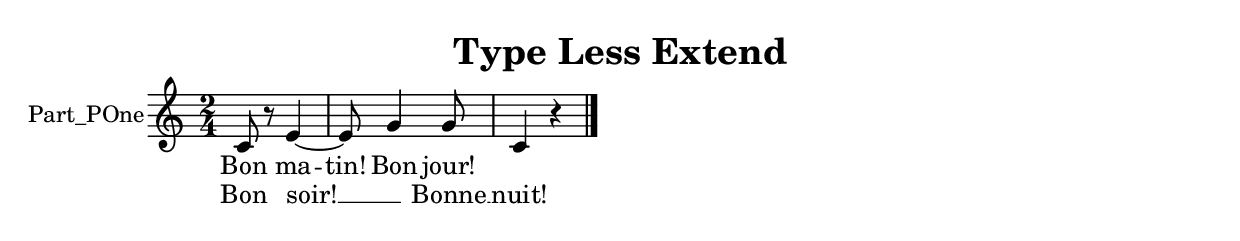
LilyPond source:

\version "2.24.0"

% Generated by xml2ly v0.9.70 (July 24, 2023)
% on Saturday 2023-07-29 @ 10:40:31 CEST
% from "TypeLessExtend.xml"

% The conversion date was: Saturday 2023-07-29 @ 10:40:31 CEST

% The conversion command as supplied was: 
%  xml2ly TypeLessExtend.xml -lilypond-lyrics-durations-style implicit -lilypond-comments -o TypeLessExtend_implicit.ly -lilypond-comments -lilypond-generation-infos -trace-lyrics -dlpsr -input-line-numbers -trace-whole-notes-durations
% or, with long option names:
%  xml2ly TypeLessExtend.xml -lilypond-lyrics-durations-style implicit -lilypond-comments -output-file-name TypeLessExtend_implicit.ly -lilypond-comments -lilypond-generation-infos -trace-lyrics -display-lpsr -input-line-numbers -trace-whole-notes-durations
% or, with short option names:
%   TypeLessExtend.xml implicit  TypeLessExtend_implicit.ly      

\header {
  movementTitle       = "Type Less Extend"
  encodingDate        = "2023-06-01"
  software            = "MuseScore 4.0.2"
  title               = "Type Less Extend"
} % header

\paper {
  % horizontal-shift = 0.0\mm
  % indent = 0.0\mm
  % short-indent = 0.0\mm
  
  % markup-system-spacing-padding = 0.0\mm
  % between-system-space = 0.0\mm
  % page-top-space = 0.0\mm
  
  % page-count = -1
  % system-count = -1
  
  oddHeaderMarkup = ""
  evenHeaderMarkup = ""
  oddFooterMarkup = ""
  evenFooterMarkup = ""
} % paper

\layout {
  \context {
    \Score
    autoBeaming = ##f % to display tuplets brackets
  } % end of score context
  \context {
    \Voice
  } % end of voice context
} % layout

Part_POne_Staff_One_Voice_One = \absolute {
  \language "nederlands"
  % start of segment 1, line 59
  % start of measure 1 (kMeasureKindRegular), line 32
  
  \clef "treble" %{ 45 %}
  \key c \major %{ 37 %}
  \numericTimeSignature \time 2/4 %{ 41 %}
  c'8  %{ line 64 %} r8 %{ line 70 %}  %{ line 70 %} e'4  %{ line 93 %}  ~ | % 2 %{ line 0 %}
  \barNumberCheck #2 %{ line 0 %}
  % end of measure 1 (kMeasureKindRegular), line 0
  
  % start of measure 2 (kMeasureKindRegular), line 95
  e'8  %{ line 109 %} g'4  %{ line 123 %} g'8  %{ line 141 %} | % 3 %{ line 0 %}
  \barNumberCheck #3 %{ line 0 %}
  % end of measure 2 (kMeasureKindRegular), line 0
  
  % start of measure 3 (kMeasureKindRegular), line 143
  c'4  %{ line 161 %} r4 %{ line 167 %}  %{ line 167 %}
  \bar "|."  %{ line 170 %}
   %{ line 170 %}| % 4 %{ line 0 %}
  \barNumberCheck #4 %{ line 0 %}
  % end of measure 3 (kMeasureKindRegular), line 0
  
  % end of segment 1, line 0
} % end of voice Part_P1_Staff_1_Voice_1

Part_POne_Staff_One_Voice_One_Stanza_One = \lyricmode {
  \set associatedVoice = #"Part_POne_Staff_One_Voice_One"
  \set ignoreMelismata = ##t
    
    %{ ================= SYLLABLE DESCRIPTION =================
      "Bon"
      getSyllableKind              : kSyllableSingle
      wholeNotes                   : 8
      getLyricsNotesDurationsKind  : implicit
      getSyllableExtendKind        : kSyllableExtend_NONE
      fOnGoingExtend               : false
      noteTheSyllableIsAttachedTo  : c8, measure '1'
      noteTieKind                  : [NULL]
      noteSlurs                    : [NONE]
      line                         : 59
      ========================================================
    %}
    %{ CODE_FOR_SYLLABLE_DURATION_KIND_IMPLICIT_kSyllableSingle, line 59 %}
    "Bon"
    %{ IMPLICIT_DURATIONS_kSyllableSingle, line 59 %}
    %{ =======>
      doGenerateASingleUnderscore : false
      doGenerateADoubleUnderscore : false
      doGenerateASingleHyphen     : false
      doGenerateADoubleHyphen     : false
      doGenerateASkip             : false
    %}
    
    
    %{ ================= SYLLABLE DESCRIPTION =================
      ""
      getSyllableKind              : kSyllableSkipRestNote
      wholeNotes                   : 8
      getLyricsNotesDurationsKind  : implicit
      getSyllableExtendKind        : kSyllableExtend_NONE
      fOnGoingExtend               : false
      noteTheSyllableIsAttachedTo  : [NULL]
      line                         : 87
      ========================================================
    %}
    %{ CODE_FOR_SYLLABLE_DURATION_KIND_IMPLICIT_kSyllableSkipRestNote, line 87 %}
    
    %{ IMPLICIT_DURATIONS_kSyllableSkipRestNote, line 87 %}
    %{ =======>
      doGenerateASingleUnderscore : false
      doGenerateADoubleUnderscore : false
      doGenerateASingleHyphen     : false
      doGenerateADoubleHyphen     : false
      doGenerateASkip             : false
    %}
    
    
    %{ ================= SYLLABLE DESCRIPTION =================
      "ma"
      getSyllableKind              : kSyllableBegin
      wholeNotes                   : 4
      getLyricsNotesDurationsKind  : implicit
      getSyllableExtendKind        : kSyllableExtend_NONE
      fOnGoingExtend               : false
      noteTheSyllableIsAttachedTo  : e4, measure '1'
      noteTieKind                  : kTieStart
      noteSlurs                    : [NONE]
      line                         : 87
      ========================================================
    %}
    %{ CODE_FOR_SYLLABLE_DURATION_KIND_IMPLICIT_kSyllableBegin, line 87 %}
    "ma"
    %{ IMPLICIT_DURATIONS_kSyllableBegin, line 87 %}
    %{ =======>
      doGenerateASingleUnderscore : false
      doGenerateADoubleUnderscore : false
      doGenerateASingleHyphen     : false
      doGenerateADoubleHyphen     : true
      doGenerateASkip             : false
    %}
     --
    
    %{ ================= SYLLABLE DESCRIPTION =================
      ""
      getSyllableKind              : kSyllableMeasureEnd
      wholeNotes                   : zero
      getLyricsNotesDurationsKind  : implicit
      getSyllableExtendKind        : kSyllableExtend_NONE
      fOnGoingExtend               : false
      noteTheSyllableIsAttachedTo  : [NULL]
      line                         : 94
      ========================================================
    %}
    | %{ line 94 %}
    %{ =======>
      doGenerateASingleUnderscore : false
      doGenerateADoubleUnderscore : false
      doGenerateASingleHyphen     : false
      doGenerateADoubleHyphen     : false
      doGenerateASkip             : false
    %}
    
    
    %{ ================= SYLLABLE DESCRIPTION =================
      ""
      getSyllableKind              : kSyllableSkipRestNote
      wholeNotes                   : 8
      getLyricsNotesDurationsKind  : implicit
      getSyllableExtendKind        : kSyllableExtend_NONE
      fOnGoingExtend               : false
      noteTheSyllableIsAttachedTo  : [NULL]
      line                         : 122
      ========================================================
    %}
    %{ CODE_FOR_SYLLABLE_DURATION_KIND_IMPLICIT_kSyllableSkipRestNote, line 122 %}
    
    %{ IMPLICIT_DURATIONS_kSyllableSkipRestNote, line 122 %}
    %{ =======>
      doGenerateASingleUnderscore : false
      doGenerateADoubleUnderscore : false
      doGenerateASingleHyphen     : false
      doGenerateADoubleHyphen     : false
      doGenerateASkip             : false
    %}
    
    
    %{ ================= SYLLABLE DESCRIPTION =================
      "tin!"
      getSyllableKind              : kSyllableEnd
      wholeNotes                   : 4
      getLyricsNotesDurationsKind  : implicit
      getSyllableExtendKind        : kSyllableExtend_NONE
      fOnGoingExtend               : false
      noteTheSyllableIsAttachedTo  : g4, measure '2'
      noteTieKind                  : [NULL]
      noteSlurs                    : [NONE]
      line                         : 122
      ========================================================
    %}
    "tin!"
    %{ IMPLICIT_DURATIONS_kSyllableEnd, line 122 %}
    %{ =======>
      doGenerateASingleUnderscore : false
      doGenerateADoubleUnderscore : false
      doGenerateASingleHyphen     : false
      doGenerateADoubleHyphen     : false
      doGenerateASkip             : false
    %}
    
    
    %{ ================= SYLLABLE DESCRIPTION =================
      "Bon"
      getSyllableKind              : kSyllableSingle
      wholeNotes                   : 8
      getLyricsNotesDurationsKind  : implicit
      getSyllableExtendKind        : kSyllableExtend_NONE
      fOnGoingExtend               : false
      noteTheSyllableIsAttachedTo  : g8, measure '2'
      noteTieKind                  : [NULL]
      noteSlurs                    : [NONE]
      line                         : 136
      ========================================================
    %}
    %{ CODE_FOR_SYLLABLE_DURATION_KIND_IMPLICIT_kSyllableSingle, line 136 %}
    "Bon"
    %{ IMPLICIT_DURATIONS_kSyllableSingle, line 136 %}
    %{ =======>
      doGenerateASingleUnderscore : false
      doGenerateADoubleUnderscore : false
      doGenerateASingleHyphen     : false
      doGenerateADoubleHyphen     : false
      doGenerateASkip             : false
    %}
    
    
    %{ ================= SYLLABLE DESCRIPTION =================
      ""
      getSyllableKind              : kSyllableMeasureEnd
      wholeNotes                   : zero
      getLyricsNotesDurationsKind  : implicit
      getSyllableExtendKind        : kSyllableExtend_NONE
      fOnGoingExtend               : false
      noteTheSyllableIsAttachedTo  : [NULL]
      line                         : 142
      ========================================================
    %}
    | %{ line 142 %}
    %{ =======>
      doGenerateASingleUnderscore : false
      doGenerateADoubleUnderscore : false
      doGenerateASingleHyphen     : false
      doGenerateADoubleHyphen     : false
      doGenerateASkip             : false
    %}
    
    
    %{ ================= SYLLABLE DESCRIPTION =================
      "jour!"
      getSyllableKind              : kSyllableSingle
      wholeNotes                   : 4
      getLyricsNotesDurationsKind  : implicit
      getSyllableExtendKind        : kSyllableExtend_NONE
      fOnGoingExtend               : false
      noteTheSyllableIsAttachedTo  : c4, measure '3'
      noteTieKind                  : [NULL]
      noteSlurs                    : [NONE]
      line                         : 156
      ========================================================
    %}
    %{ CODE_FOR_SYLLABLE_DURATION_KIND_IMPLICIT_kSyllableSingle, line 156 %}
    "jour!"
    %{ IMPLICIT_DURATIONS_kSyllableSingle, line 156 %}
    %{ =======>
      doGenerateASingleUnderscore : false
      doGenerateADoubleUnderscore : false
      doGenerateASingleHyphen     : false
      doGenerateADoubleHyphen     : false
      doGenerateASkip             : false
    %}
    
    
    %{ ================= SYLLABLE DESCRIPTION =================
      ""
      getSyllableKind              : kSyllableSkipRestNote
      wholeNotes                   : 4
      getLyricsNotesDurationsKind  : implicit
      getSyllableExtendKind        : kSyllableExtend_NONE
      fOnGoingExtend               : false
      noteTheSyllableIsAttachedTo  : [NULL]
      line                         : 171
      ========================================================
    %}
    %{ CODE_FOR_SYLLABLE_DURATION_KIND_IMPLICIT_kSyllableSkipRestNote, line 171 %}
    
    %{ IMPLICIT_DURATIONS_kSyllableSkipRestNote, line 171 %}
    %{ =======>
      doGenerateASingleUnderscore : false
      doGenerateADoubleUnderscore : false
      doGenerateASingleHyphen     : false
      doGenerateADoubleHyphen     : false
      doGenerateASkip             : false
    %}
    
    
    %{ ================= SYLLABLE DESCRIPTION =================
      ""
      getSyllableKind              : kSyllableMeasureEnd
      wholeNotes                   : zero
      getLyricsNotesDurationsKind  : implicit
      getSyllableExtendKind        : kSyllableExtend_NONE
      fOnGoingExtend               : false
      noteTheSyllableIsAttachedTo  : [NULL]
      line                         : 171
      ========================================================
    %}
    | %{ line 171 %}
    %{ =======>
      doGenerateASingleUnderscore : false
      doGenerateADoubleUnderscore : false
      doGenerateASingleHyphen     : false
      doGenerateADoubleHyphen     : false
      doGenerateASkip             : false
    %}
    

}

Part_POne_Staff_One_Voice_One_Stanza_Two = \lyricmode {
  \set associatedVoice = #"Part_POne_Staff_One_Voice_One"
  \set ignoreMelismata = ##t
    
    %{ ================= SYLLABLE DESCRIPTION =================
      "Bon"
      getSyllableKind              : kSyllableSingle
      wholeNotes                   : 8
      getLyricsNotesDurationsKind  : implicit
      getSyllableExtendKind        : kSyllableExtend_NONE
      fOnGoingExtend               : false
      noteTheSyllableIsAttachedTo  : c8, measure '1'
      noteTieKind                  : [NULL]
      noteSlurs                    : [NONE]
      line                         : 63
      ========================================================
    %}
    %{ CODE_FOR_SYLLABLE_DURATION_KIND_IMPLICIT_kSyllableSingle, line 63 %}
    "Bon"
    %{ IMPLICIT_DURATIONS_kSyllableSingle, line 63 %}
    %{ =======>
      doGenerateASingleUnderscore : false
      doGenerateADoubleUnderscore : false
      doGenerateASingleHyphen     : false
      doGenerateADoubleHyphen     : false
      doGenerateASkip             : false
    %}
    
    
    %{ ================= SYLLABLE DESCRIPTION =================
      ""
      getSyllableKind              : kSyllableSkipRestNote
      wholeNotes                   : 8
      getLyricsNotesDurationsKind  : implicit
      getSyllableExtendKind        : kSyllableExtend_NONE
      fOnGoingExtend               : false
      noteTheSyllableIsAttachedTo  : [NULL]
      line                         : 92
      ========================================================
    %}
    %{ CODE_FOR_SYLLABLE_DURATION_KIND_IMPLICIT_kSyllableSkipRestNote, line 92 %}
    
    %{ IMPLICIT_DURATIONS_kSyllableSkipRestNote, line 92 %}
    %{ =======>
      doGenerateASingleUnderscore : false
      doGenerateADoubleUnderscore : false
      doGenerateASingleHyphen     : false
      doGenerateADoubleHyphen     : false
      doGenerateASkip             : false
    %}
    
    
    %{ ================= SYLLABLE DESCRIPTION =================
      "soir!"
      getSyllableKind              : kSyllableSingle
      wholeNotes                   : 4
      getLyricsNotesDurationsKind  : implicit
      getSyllableExtendKind        : kSyllableExtendTypeLess
      fOnGoingExtend               : false
      noteTheSyllableIsAttachedTo  : e4, measure '1'
      noteTieKind                  : kTieStart
      noteSlurs                    : [NONE]
      line                         : 92
      ========================================================
    %}
    %{ CODE_FOR_SYLLABLE_DURATION_KIND_IMPLICIT_kSyllableSingle, line 92 %}
    "soir!"
    %{ IMPLICIT_DURATIONS_kSyllableSingle, line 92 %}
    %{ =======>
      doGenerateASingleUnderscore : true
      doGenerateADoubleUnderscore : true
      doGenerateASingleHyphen     : false
      doGenerateADoubleHyphen     : false
      doGenerateASkip             : true
    %}
     __  _  \skip4
    __
    
    %{ ================= SYLLABLE DESCRIPTION =================
      ""
      getSyllableKind              : kSyllableMeasureEnd
      wholeNotes                   : zero
      getLyricsNotesDurationsKind  : implicit
      getSyllableExtendKind        : kSyllableExtend_NONE
      fOnGoingExtend               : false
      noteTheSyllableIsAttachedTo  : [NULL]
      line                         : 94
      ========================================================
    %}
    | %{ line 94 %}
    %{ =======>
      doGenerateASingleUnderscore : false
      doGenerateADoubleUnderscore : false
      doGenerateASingleHyphen     : false
      doGenerateADoubleHyphen     : false
      doGenerateASkip             : false
    %}
    
    
    %{ ================= SYLLABLE DESCRIPTION =================
      ""
      getSyllableKind              : kSyllableSkipRestNote
      wholeNotes                   : 4.
      getLyricsNotesDurationsKind  : implicit
      getSyllableExtendKind        : kSyllableExtend_NONE
      fOnGoingExtend               : false
      noteTheSyllableIsAttachedTo  : [NULL]
      line                         : 140
      ========================================================
    %}
    %{ CODE_FOR_SYLLABLE_DURATION_KIND_IMPLICIT_kSyllableSkipRestNote, line 140 %}
    
    %{ IMPLICIT_DURATIONS_kSyllableSkipRestNote, line 140 %}
    %{ =======>
      doGenerateASingleUnderscore : false
      doGenerateADoubleUnderscore : false
      doGenerateASingleHyphen     : false
      doGenerateADoubleHyphen     : false
      doGenerateASkip             : false
    %}
    
    
    %{ ================= SYLLABLE DESCRIPTION =================
      "Bonne"
      getSyllableKind              : kSyllableSingle
      wholeNotes                   : 8
      getLyricsNotesDurationsKind  : implicit
      getSyllableExtendKind        : kSyllableExtend_NONE
      fOnGoingExtend               : false
      noteTheSyllableIsAttachedTo  : g8, measure '2'
      noteTieKind                  : [NULL]
      noteSlurs                    : [NONE]
      line                         : 140
      ========================================================
    %}
    %{ CODE_FOR_SYLLABLE_DURATION_KIND_IMPLICIT_kSyllableSingle, line 140 %}
    "Bonne"
    %{ IMPLICIT_DURATIONS_kSyllableSingle, line 140 %}
    %{ =======>
      doGenerateASingleUnderscore : false
      doGenerateADoubleUnderscore : false
      doGenerateASingleHyphen     : false
      doGenerateADoubleHyphen     : false
      doGenerateASkip             : false
    %}
    
    
    %{ ================= SYLLABLE DESCRIPTION =================
      ""
      getSyllableKind              : kSyllableMeasureEnd
      wholeNotes                   : zero
      getLyricsNotesDurationsKind  : implicit
      getSyllableExtendKind        : kSyllableExtend_NONE
      fOnGoingExtend               : false
      noteTheSyllableIsAttachedTo  : [NULL]
      line                         : 142
      ========================================================
    %}
    | %{ line 142 %}
    %{ =======>
      doGenerateASingleUnderscore : false
      doGenerateADoubleUnderscore : false
      doGenerateASingleHyphen     : false
      doGenerateADoubleHyphen     : false
      doGenerateASkip             : false
    %}
    
    
    %{ ================= SYLLABLE DESCRIPTION =================
      "nuit!"
      getSyllableKind              : kSyllableSingle
      wholeNotes                   : 4
      getLyricsNotesDurationsKind  : implicit
      getSyllableExtendKind        : kSyllableExtend_NONE
      fOnGoingExtend               : false
      noteTheSyllableIsAttachedTo  : c4, measure '3'
      noteTieKind                  : [NULL]
      noteSlurs                    : [NONE]
      line                         : 160
      ========================================================
    %}
    %{ CODE_FOR_SYLLABLE_DURATION_KIND_IMPLICIT_kSyllableSingle, line 160 %}
    "nuit!"
    %{ IMPLICIT_DURATIONS_kSyllableSingle, line 160 %}
    %{ =======>
      doGenerateASingleUnderscore : false
      doGenerateADoubleUnderscore : false
      doGenerateASingleHyphen     : false
      doGenerateADoubleHyphen     : false
      doGenerateASkip             : false
    %}
    
    
    %{ ================= SYLLABLE DESCRIPTION =================
      ""
      getSyllableKind              : kSyllableSkipRestNote
      wholeNotes                   : 4
      getLyricsNotesDurationsKind  : implicit
      getSyllableExtendKind        : kSyllableExtend_NONE
      fOnGoingExtend               : false
      noteTheSyllableIsAttachedTo  : [NULL]
      line                         : 171
      ========================================================
    %}
    %{ CODE_FOR_SYLLABLE_DURATION_KIND_IMPLICIT_kSyllableSkipRestNote, line 171 %}
    
    %{ IMPLICIT_DURATIONS_kSyllableSkipRestNote, line 171 %}
    %{ =======>
      doGenerateASingleUnderscore : false
      doGenerateADoubleUnderscore : false
      doGenerateASingleHyphen     : false
      doGenerateADoubleHyphen     : false
      doGenerateASkip             : false
    %}
    
    
    %{ ================= SYLLABLE DESCRIPTION =================
      ""
      getSyllableKind              : kSyllableMeasureEnd
      wholeNotes                   : zero
      getLyricsNotesDurationsKind  : implicit
      getSyllableExtendKind        : kSyllableExtend_NONE
      fOnGoingExtend               : false
      noteTheSyllableIsAttachedTo  : [NULL]
      line                         : 171
      ========================================================
    %}
    | %{ line 171 %}
    %{ =======>
      doGenerateASingleUnderscore : false
      doGenerateADoubleUnderscore : false
      doGenerateASingleHyphen     : false
      doGenerateADoubleHyphen     : false
      doGenerateASkip             : false
    %}
    

}

\book {

  \score {
    << % start of parallel music
      % start of implicit part group block
      \new Staff = "Part_POne_Staff_One"
      \with {
        instrumentName = "Part_POne"
      }
      << % start of staff block for "Part_POne_Staff_One"
        \context Voice = "Part_POne_Staff_One_Voice_One" <<
          \Part_POne_Staff_One_Voice_One
        >> % end of voice command for voice Part_P1_Staff_1_Voice_1
        \new Lyrics
          \with {
          }
          \lyricsto "Part_POne_Staff_One_Voice_One" {\Part_POne_Staff_One_Voice_One_Stanza_One}
        \new Lyrics
          \with {
          }
          \lyricsto "Part_POne_Staff_One_Voice_One" {\Part_POne_Staff_One_Voice_One_Stanza_Two}
      >> % end of staff block for "Part_POne_Staff_One", fStaffBlocksCounter: 1, fNumberOfStaffBlocksElements: 1
       % end of implicit part group block PartGroup_0 ('-1', partGroupName "***IMPLICIT OUTER-MOST PART GROUP***", fPartGroupImplicitKind: kPartGroupImplicitOuterMostYes % end of explicit part group block PartGroup_0 ('-1', partGroupName "***IMPLICIT OUTER-MOST PART GROUP***", fPartGroupImplicitKind: kPartGroupImplicitOuterMostYes
    >> % end of parallel music
    
    \layout {
      \context {
        \Score
        autoBeaming = ##f % to display tuplets brackets
      } % end of score context
      \context {
        \Voice
      } % end of voice context
    } % layout
    
    \midi {
      \tempo 16= 360
    }
  } % end of score
  
} % end of book
